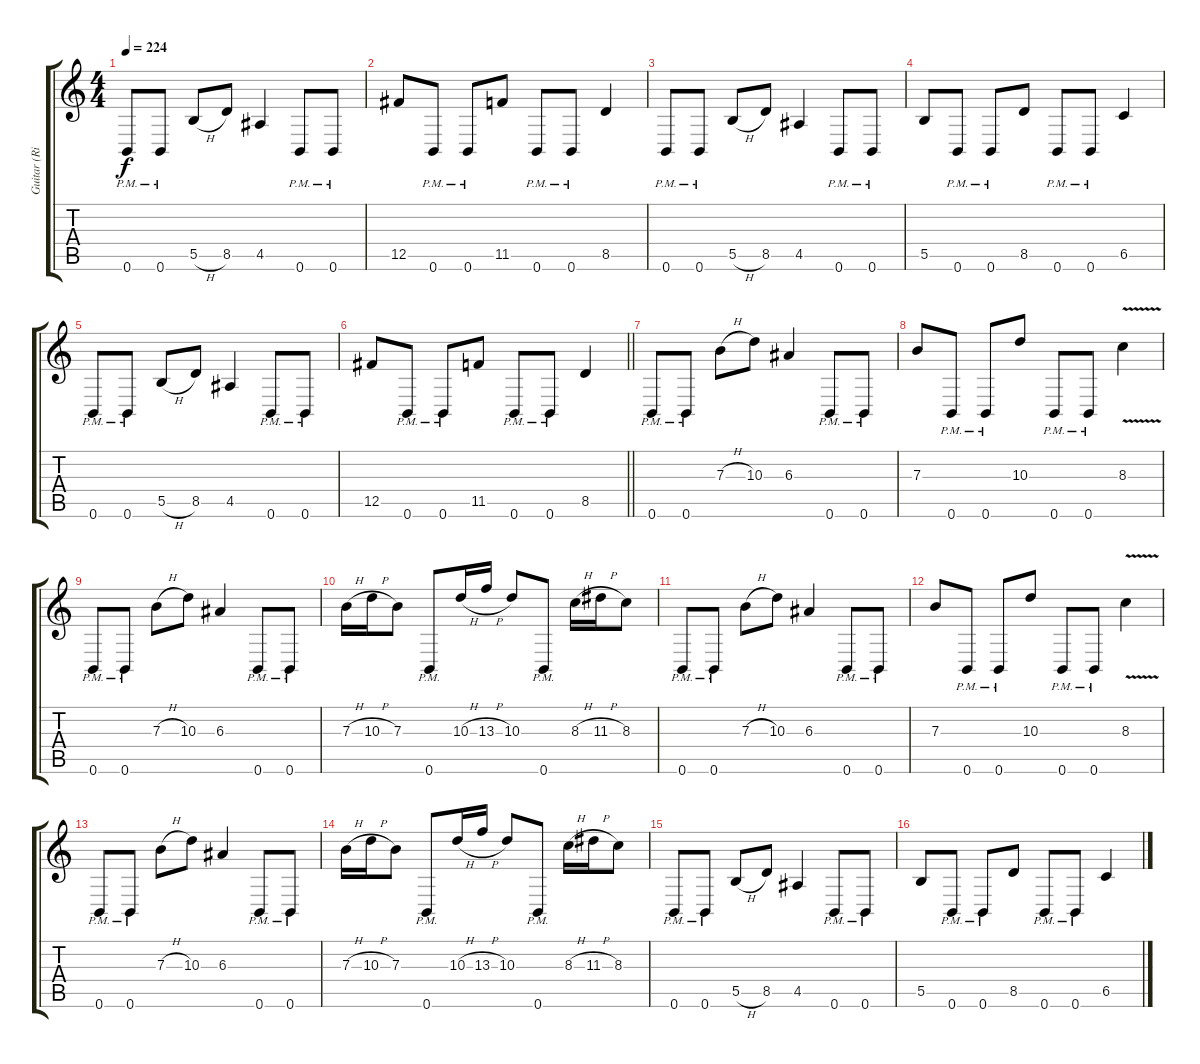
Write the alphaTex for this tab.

\track ("Guitar (Right)" "Guitar (Ri") {instrument distortionguitar}
\staff {score tabs}
\tuning (Db4 Ab3 E3 B2 Gb2 B1) {hide}
\ts (4 4)
\tempo 224
\clef g2
\ks c
0.6{pm}.8{dy f} 0.6{pm}.8 5.5{h}.8 8.5.8 4.5.4 0.6{pm}.8 0.6{pm}.8 |
12.5.8 0.6{pm}.8 0.6{pm}.8 11.5.8 0.6{pm}.8 0.6{pm}.8 8.5.4 |
0.6{pm}.8 0.6{pm}.8 5.5{h}.8 8.5.8 4.5.4 0.6{pm}.8 0.6{pm}.8 |
5.5.8 0.6{pm}.8 0.6{pm}.8 8.5.8 0.6{pm}.8 0.6{pm}.8 6.5.4 |
0.6{pm}.8 0.6{pm}.8 5.5{h}.8 8.5.8 4.5.4 0.6{pm}.8 0.6{pm}.8 |
\barLineRight lightlight
12.5.8 0.6{pm}.8 0.6{pm}.8 11.5.8 0.6{pm}.8 0.6{pm}.8 8.5.4 |
0.6{pm}.8 0.6{pm}.8 7.3{h}.8 10.3.8 6.3.4 0.6{pm}.8 0.6{pm}.8 |
7.3.8 0.6{pm}.8 0.6{pm}.8 10.3.8 0.6{pm}.8 0.6{pm}.8 8.3{v}.4 |
0.6{pm}.8 0.6{pm}.8 7.3{h}.8 10.3.8 6.3.4 0.6{pm}.8 0.6{pm}.8 |
7.3{h}.16 10.3{h}.16 7.3.8 0.6{pm}.8 10.3{h}.16 13.3{h}.16 10.3.8 0.6{pm}.8 8.3{h}.16 11.3{h}.16 8.3.8 |
0.6{pm}.8 0.6{pm}.8 7.3{h}.8 10.3.8 6.3.4 0.6{pm}.8 0.6{pm}.8 |
7.3.8 0.6{pm}.8 0.6{pm}.8 10.3.8 0.6{pm}.8 0.6{pm}.8 8.3{v}.4 |
0.6{pm}.8 0.6{pm}.8 7.3{h}.8 10.3.8 6.3.4 0.6{pm}.8 0.6{pm}.8 |
7.3{h}.16 10.3{h}.16 7.3.8 0.6{pm}.8 10.3{h}.16 13.3{h}.16 10.3.8 0.6{pm}.8 8.3{h}.16 11.3{h}.16 8.3.8 |
0.6{pm}.8 0.6{pm}.8 5.5{h}.8 8.5.8 4.5.4 0.6{pm}.8 0.6{pm}.8 |
5.5.8 0.6{pm}.8 0.6{pm}.8 8.5.8 0.6{pm}.8 0.6{pm}.8 6.5.4
